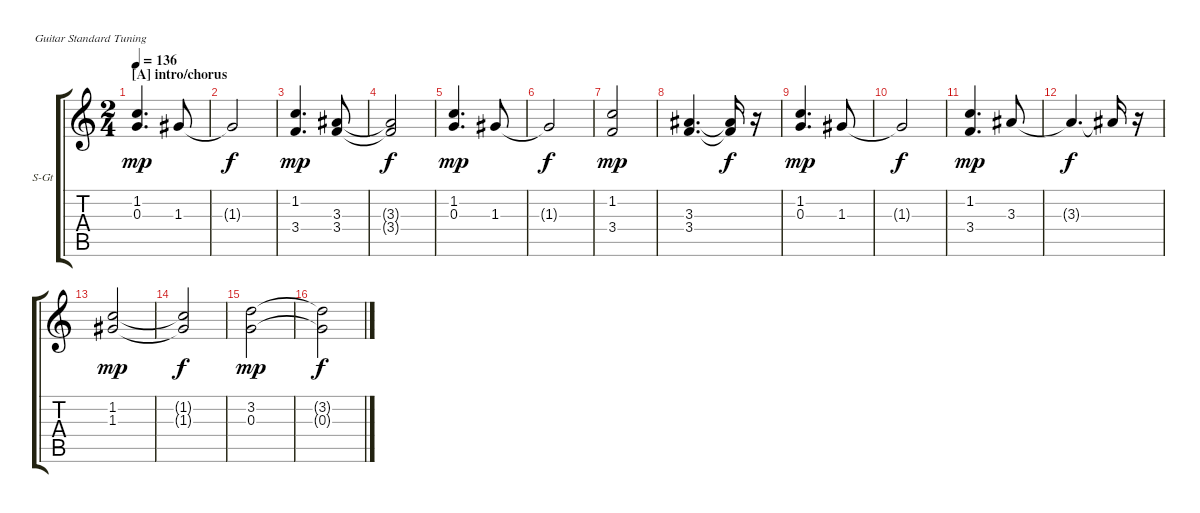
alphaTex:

\bracketExtendMode groupsimilarinstruments
\firstSystemTrackNameOrientation horizontal
\otherSystemsTrackNameOrientation horizontal
\track ("cama," "S-Gt") {solo instrument synthstrings1}
\staff {score tabs}
\tuning (E4 B3 G3 D3 A2 E2)
\displaytranspose 12
\ts (2 4)
\section ("A" "intro/chorus")
\tempo 136
\clef g2
\ks c
(1.2 0.3).4{d dy mp} 1.3.8 |
1.3{t}.2{dy f} |
(1.2 3.4).4{d dy mp} (3.3 3.4).8 |
(3.3{t} 3.4{t}).2{dy f} |
(1.2 0.3).4{d dy mp} 1.3.8 |
1.3{t}.2{dy f} |
(1.2 3.4).2{dy mp} |
(3.3 3.4).4{d} (3.3{t} 3.4{t}).16{dy f} r.16 |
(1.2 0.3).4{d dy mp} 1.3.8 |
1.3{t}.2{dy f} |
(1.2 3.4).4{d dy mp} 3.3.8 |
3.3{t}.4{d dy f} 3.3{t}.16 r.16 |
(1.2 1.3).2{dy mp} |
(1.2{t} 1.3{t}).2{dy f} |
(3.2 0.3).2{dy mp} |
(3.2{t} 0.3{t}).2{dy f}
